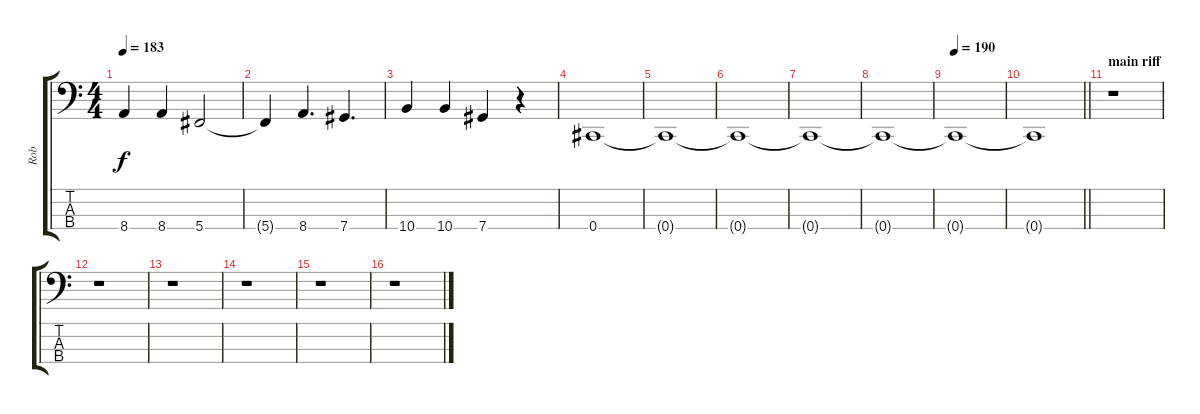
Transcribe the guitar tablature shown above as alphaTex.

\track ("Rob" "Rob") {instrument electricbassfinger}
\staff {score tabs}
\tuning (Gb2 Db2 Ab1 Db1) {hide}
\ts (4 4)
\tempo 183
\clef f4
\ks c
8.4.4{dy f} 8.4.4 5.4.2 |
5.4{t}.4 8.4.4{d} 7.4.4{d} |
10.4.4 10.4.4 7.4.4 r.4 |
0.4.1 |
0.4{t}.1 |
0.4{t}.1 |
0.4{t}.1 |
0.4{t}.1 |
\tempo 190
0.4{t}.1 |
\barLineRight lightlight
0.4{t}.1 |
\section ("" "main riff")
r.1 |
r.1 |
r.1 |
r.1 |
r.1 |
r.1
